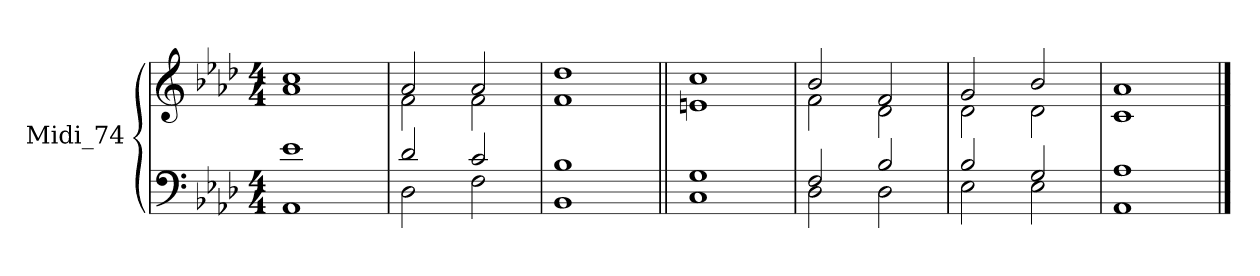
**kern	**kern
*part2	*part1
*staff2	*staff1
*I"Midi_74	*I"Midi_74
*clefF4	*clefG2
*k[b-e-a-d-]	*k[b-e-a-d-]
*A-:	*A-:
*M4/4	*M4/4
=1	=1
*^	*^
1e-/	1AA-\	1cc/	1a-\
=2	=2	=2	=2
2d-/	2D-\	2a-/	2f\
2c/	2F\	2a-/	2f\
=3	=3	=3	=3
1B-/	1BB-\	1dd-/	1f\
=4||	=4||	=4||	=4||
1G/	1C\	1cc/	1en\
=5	=5	=5	=5
2F/	2D-\	2b-/	2f\
2B-/	2D-\	2f/	2d-\
=6	=6	=6	=6
2B-/	2E-\	2g/	2d-\
2G/	2E-\	2b-/	2d-\
=7	=7	=7	=7
1A-/	1AA-\	1a-/	1c\
*v	*v	*	*
*	*v	*v
==	==
*-	*-
